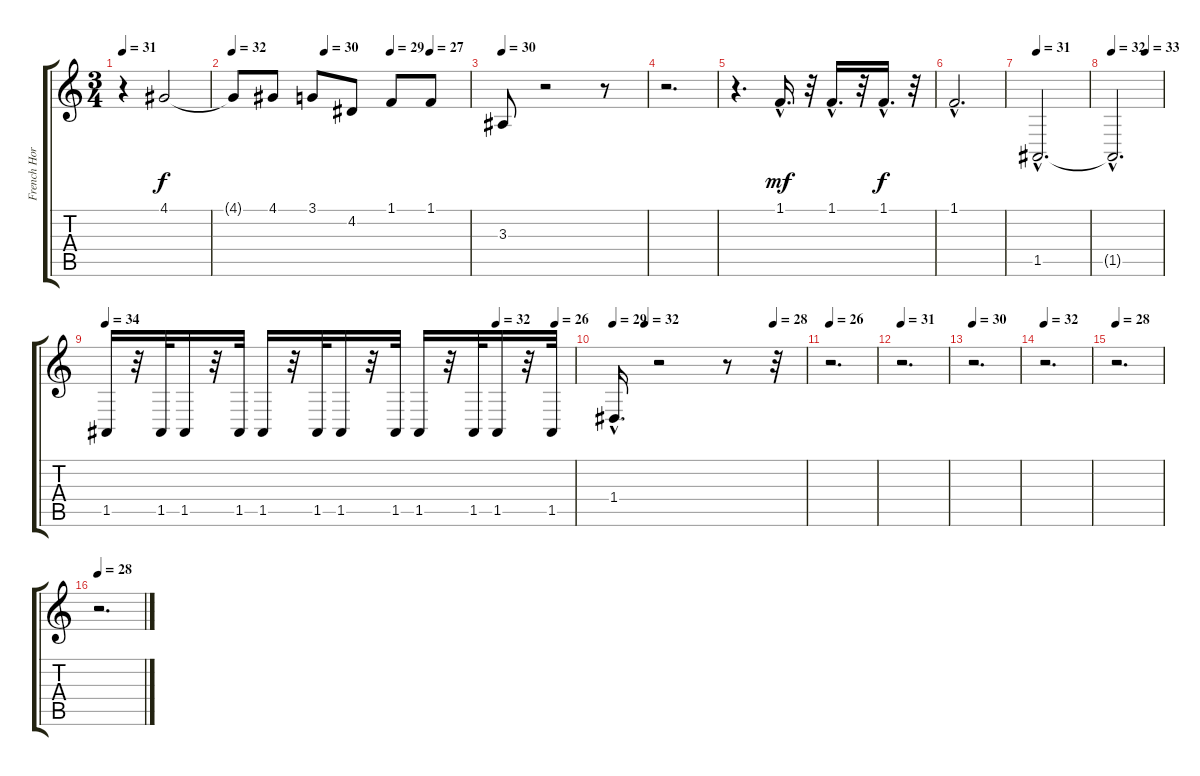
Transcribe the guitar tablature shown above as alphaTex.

\track ("French Horn" "French Hor") {instrument frenchhorn}
\staff {score tabs}
\tuning (E4 B3 G3 D3 A2 E2) {hide}
\ts (3 4)
\tempo 31
\clef g2
\ks c
r.4{dy f} 4.1.2 |
\tempo 32
\tempo (30 0.3888888888888889)
\tempo (29 0.6666666666666666)
\tempo (27 0.8333333333333334)
4.1{t}.8 4.1.8 3.1.8 4.2.8 1.1.8 1.1.8 |
\tempo 30
3.3.8 r.2 r.8 |
r.2{d} |
r.4{d} 1.1{hac}.16{d dy mf} r.32 1.1{hac}.16{d} r.32 1.1{hac}.16{d dy f} r.32 |
1.1{hac}.2{d} |
\tempo 31
1.5{hac}.2{d} |
\tempo 32
\tempo (33 0.6666666666666666)
1.5{hac t}.2{d} |
\tempo 34
\tempo (32 0.8333333333333334)
\tempo (26 0.9583333333333334)
1.5.16 r.32 1.5.32 1.5.16 r.32 1.5.32 1.5.16 r.32 1.5.32 1.5.16 r.32 1.5.32 1.5.16 r.32 1.5.32 1.5.16 r.32 1.5.32 |
\tempo 29
\tempo (32 0.16666666666666666)
\tempo (28 0.8333333333333334)
1.4{hac}.16{d} r.2 r.8 r.32 |
\tempo 26
r.2{d} |
\tempo 31
r.2{d} |
\tempo 30
r.2{d} |
\tempo 32
r.2{d} |
\tempo 28
r.2{d} |
\tempo 28
r.2{d}
